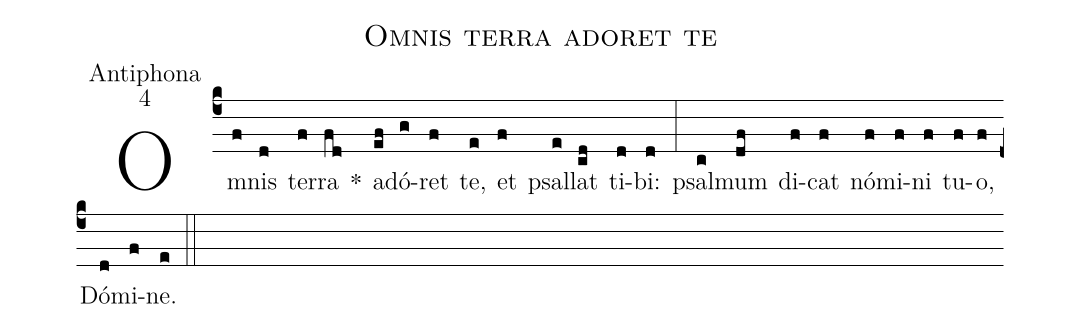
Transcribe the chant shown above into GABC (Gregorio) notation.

name:Omnis terra adoret te;
office-part:Antiphona;
mode:4;
%%
(c4)Om(f)nis(d) ter(f)ra(fd) *() a(ef)dó(g)ret(f) te,(e) et(f) psal(e)lat(cd) ti(d)bi:(d) (:) psal(c)mum(df) di(f)cat(f) nó(f)mi(f)ni(f) tu(f)o,(f) Dó(d)mi(f)ne.(e) (::)
